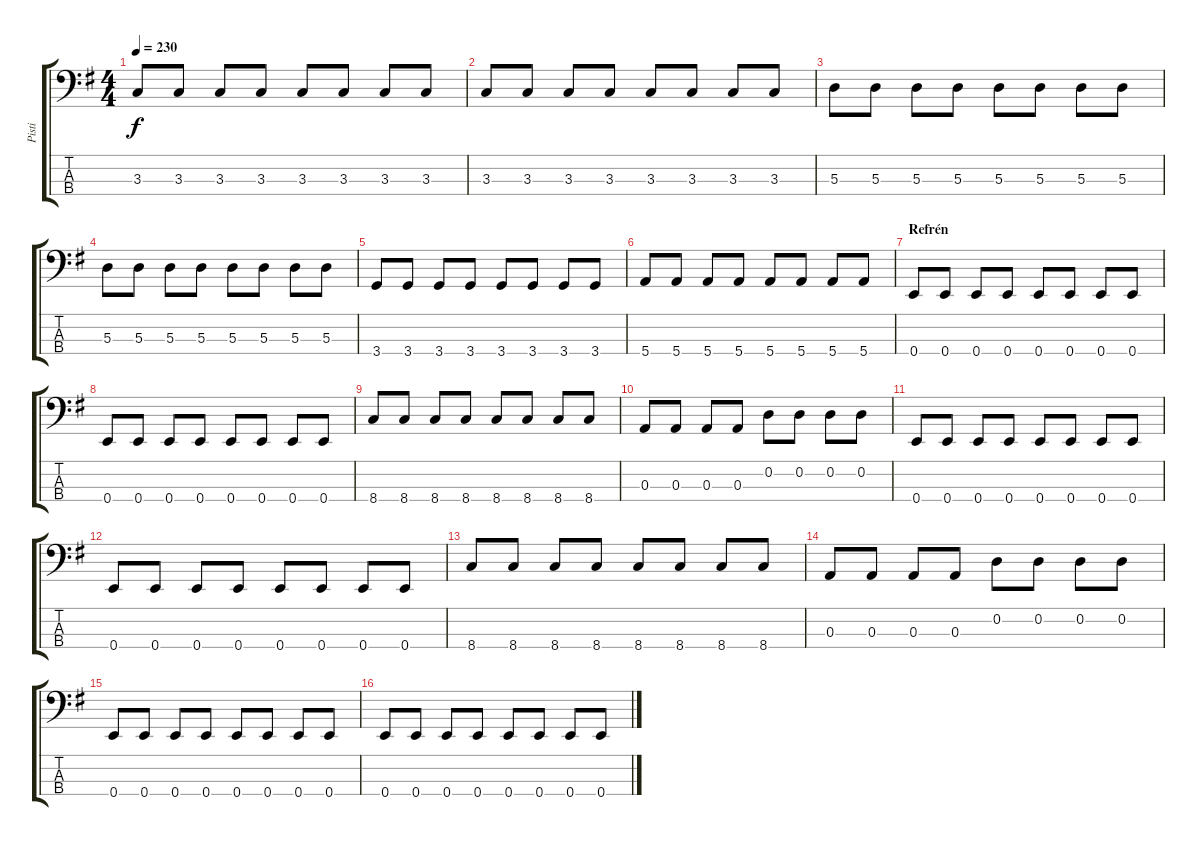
\track ("Pisti" "Pisti") {instrument electricbassfinger}
\staff {score tabs}
\tuning (G2 D2 A1 E1) {hide}
\ts (4 4)
\tempo 230
\clef f4
\ks eminor
3.3.8{dy f} 3.3.8 3.3.8 3.3.8 3.3.8 3.3.8 3.3.8 3.3.8 |
3.3.8 3.3.8 3.3.8 3.3.8 3.3.8 3.3.8 3.3.8 3.3.8 |
5.3.8 5.3.8 5.3.8 5.3.8 5.3.8 5.3.8 5.3.8 5.3.8 |
5.3.8 5.3.8 5.3.8 5.3.8 5.3.8 5.3.8 5.3.8 5.3.8 |
3.4.8 3.4.8 3.4.8 3.4.8 3.4.8 3.4.8 3.4.8 3.4.8 |
5.4.8 5.4.8 5.4.8 5.4.8 5.4.8 5.4.8 5.4.8 5.4.8 |
\section ("" "Refrén")
0.4.8 0.4.8 0.4.8 0.4.8 0.4.8 0.4.8 0.4.8 0.4.8 |
0.4.8 0.4.8 0.4.8 0.4.8 0.4.8 0.4.8 0.4.8 0.4.8 |
8.4.8 8.4.8 8.4.8 8.4.8 8.4.8 8.4.8 8.4.8 8.4.8 |
0.3.8 0.3.8 0.3.8 0.3.8 0.2.8 0.2.8 0.2.8 0.2.8 |
0.4.8 0.4.8 0.4.8 0.4.8 0.4.8 0.4.8 0.4.8 0.4.8 |
0.4.8 0.4.8 0.4.8 0.4.8 0.4.8 0.4.8 0.4.8 0.4.8 |
8.4.8 8.4.8 8.4.8 8.4.8 8.4.8 8.4.8 8.4.8 8.4.8 |
0.3.8 0.3.8 0.3.8 0.3.8 0.2.8 0.2.8 0.2.8 0.2.8 |
0.4.8 0.4.8 0.4.8 0.4.8 0.4.8 0.4.8 0.4.8 0.4.8 |
0.4.8 0.4.8 0.4.8 0.4.8 0.4.8 0.4.8 0.4.8 0.4.8
